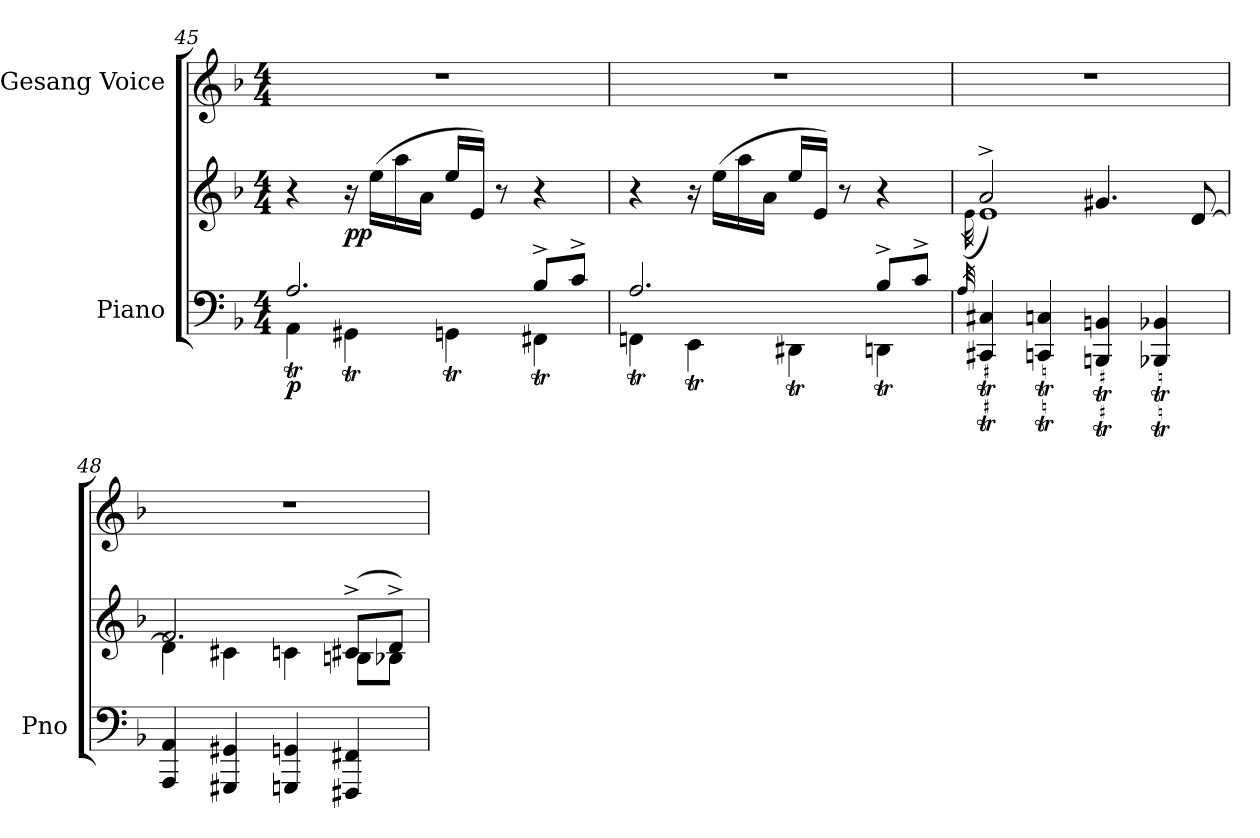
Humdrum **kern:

**kern	**kern	**dynam	**kern
*part2	*part2	*part2	*part1
*staff3	*staff2	*staff2/3	*staff1
*I"Piano	*	*	*I"Gesang Voice
*I'Pno	*	*	*
*clefF4	*clefG2	*	*clefG2
*k[b-]	*k[b-]	*	*k[b-]
*M4/4	*M4/4	*	*M4/4
=45	=45	=45	=45
*^	*	*	*
!	!	!	!LO:DY:b=2	!
2.A/	4AAt\	4r	p	1r
!	!	!	!LO:DY:b	!
.	4GG#Xt\	16r	pp	.
.	.	(16ee\LL	.	.
.	.	16aa\	.	.
.	.	16a\JJ	.	.
.	4GGnT\	16ee/LL	.	.
.	.	16e/JJ)	.	.
.	.	8r	.	.
8B-^/L	4FF#Xt\	4r	.	.
8c^/J	.	.	.	.
=46	=46	=46	=46	=46
2.A/	4FFnT\	4r	.	1r
.	4EEt\	16r	.	.
.	.	(16ee\LL	.	.
.	.	16aa\	.	.
.	.	16a\JJ	.	.
.	4DD#Xt\	16ee/LL	.	.
.	.	16e/JJ)	.	.
.	.	8r	.	.
8B-^/L	4DDnT\	4r	.	.
8c^/J	.	.	.	.
=47	=47	=47	=47	=47
*	*	*^	*	*
32qA/LLL	.	.	(32qe\JJJ	.	.
1ryy	4CC#X/T 4C#X/T	2a^/	1e)	.	1r
.	4CCn/T 4Cn/T	.	.	.	.
.	4BBBn/T 4BBn/T	4.g#X/	.	.	.
.	4BBB-X/T 4BB-X/T	.	.	.	.
.	.	[8d/	.	.	.
*v	*v	*	*	*	*
=48	=48	=48	=48	=48
4AAA/ 4AA/	2.f/	4d\]	.	1r
4GGG#X/ 4GG#X/	.	4c#X\	.	.
4GGGn/ 4GGn/	.	4cn\	.	.
4FFF#X/ 4FF#X/	(8c#X^/L	8Bn\L	.	.
.	8d^/J)	8B-X\J	.	.
*	*v	*v	*	*
=	=	=	=
*-	*-	*-	*-
